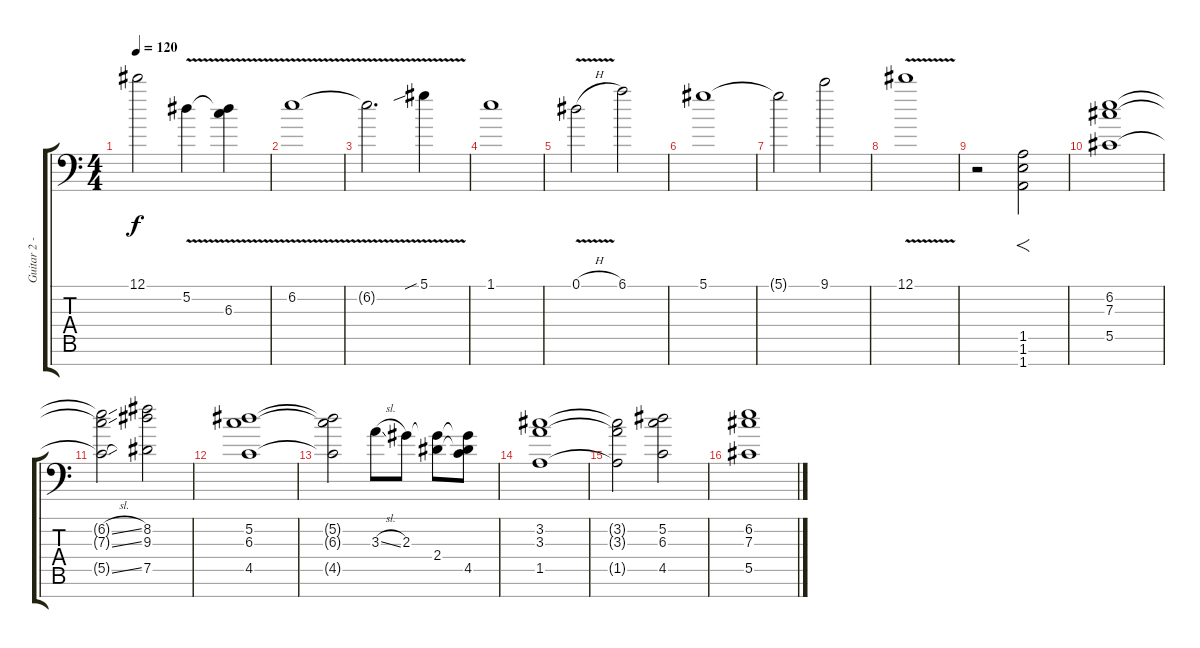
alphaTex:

\track ("Guitar 2 - Right Dist." "Guitar 2 -") {instrument distortionguitar}
\staff {score tabs}
\tuning (Eb4 Bb3 Gb3 Db3 Ab2 Eb2 Ab1) {hide}
\ts (4 4)
\tempo 120
\clef f4
\ks c
12.1{t}.2{dy f} 5.2{v}.4 (5.2{t} 6.3).4 |
6.2{v}.1{volume 7} |
6.2{t}.2{d} 5.1{v sib}.4 |
1.1.1 |
0.1{v h}.2 6.1.2 |
5.1.1{volume 0} |
5.1{t}.2 9.1.2 |
12.1{v}.1 |
r.2{volume 13} (1.5 1.6 1.7).2{f} |
(6.2 7.3 5.5).1 |
(6.2{sl t} 7.3{sl t} 5.5{sl t}).2 (8.2 9.3 7.5).2 |
(5.2 6.3 4.5).1 |
(5.2{t} 6.3{t} 4.5{t}).2 3.3{sl}.8 2.3.8 (2.3{t} 2.4).8 (2.3{t} 2.4{t} 4.5).8 |
(3.2 3.3 1.5).1 |
(3.2{t} 3.3{t} 1.5{t}).2 (5.2 6.3 4.5).2 |
(6.2 7.3 5.5).1
